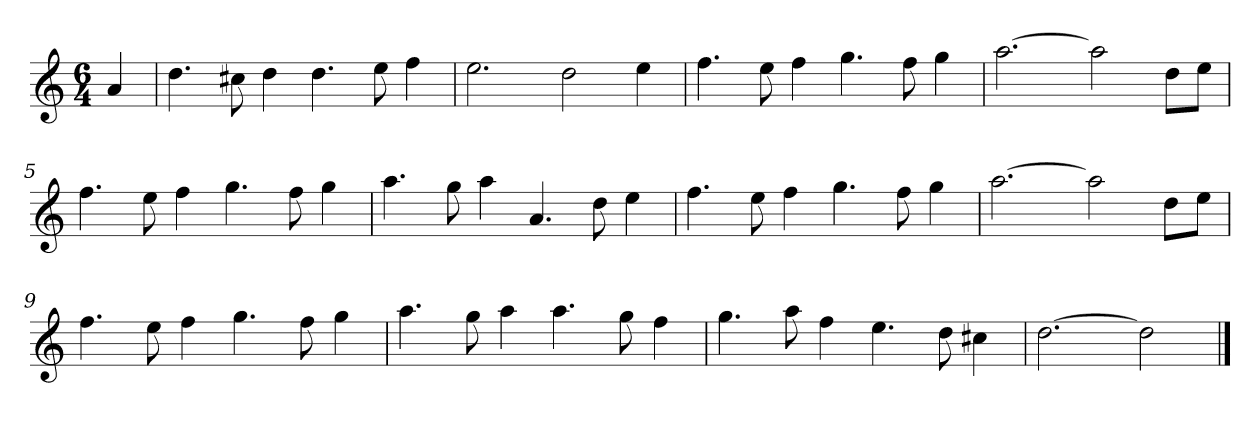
**kern
*part1
*staff1
*k[]
*M6/4
*MM120
=
4a
=1
4.dd
8cc#X
4dd
4.dd
8ee
4ff
=2
2.ee
2dd
4ee
=3
4.ff
8ee
4ff
4.gg
8ff
4gg
=4
[2.aa
2aa]
8ddL
8eeJ
=5
4.ff
8ee
4ff
4.gg
8ff
4gg
=6
4.aa
8gg
4aa
4.a
8dd
4ee
=7
4.ff
8ee
4ff
4.gg
8ff
4gg
=8
[2.aa
2aa]
8ddL
8eeJ
=9
4.ff
8ee
4ff
4.gg
8ff
4gg
=10
4.aa
8gg
4aa
4.aa
8gg
4ff
=11
4.gg
8aa
4ff
4.ee
8dd
4cc#X
=12
[2.dd
2dd]
==
*-
